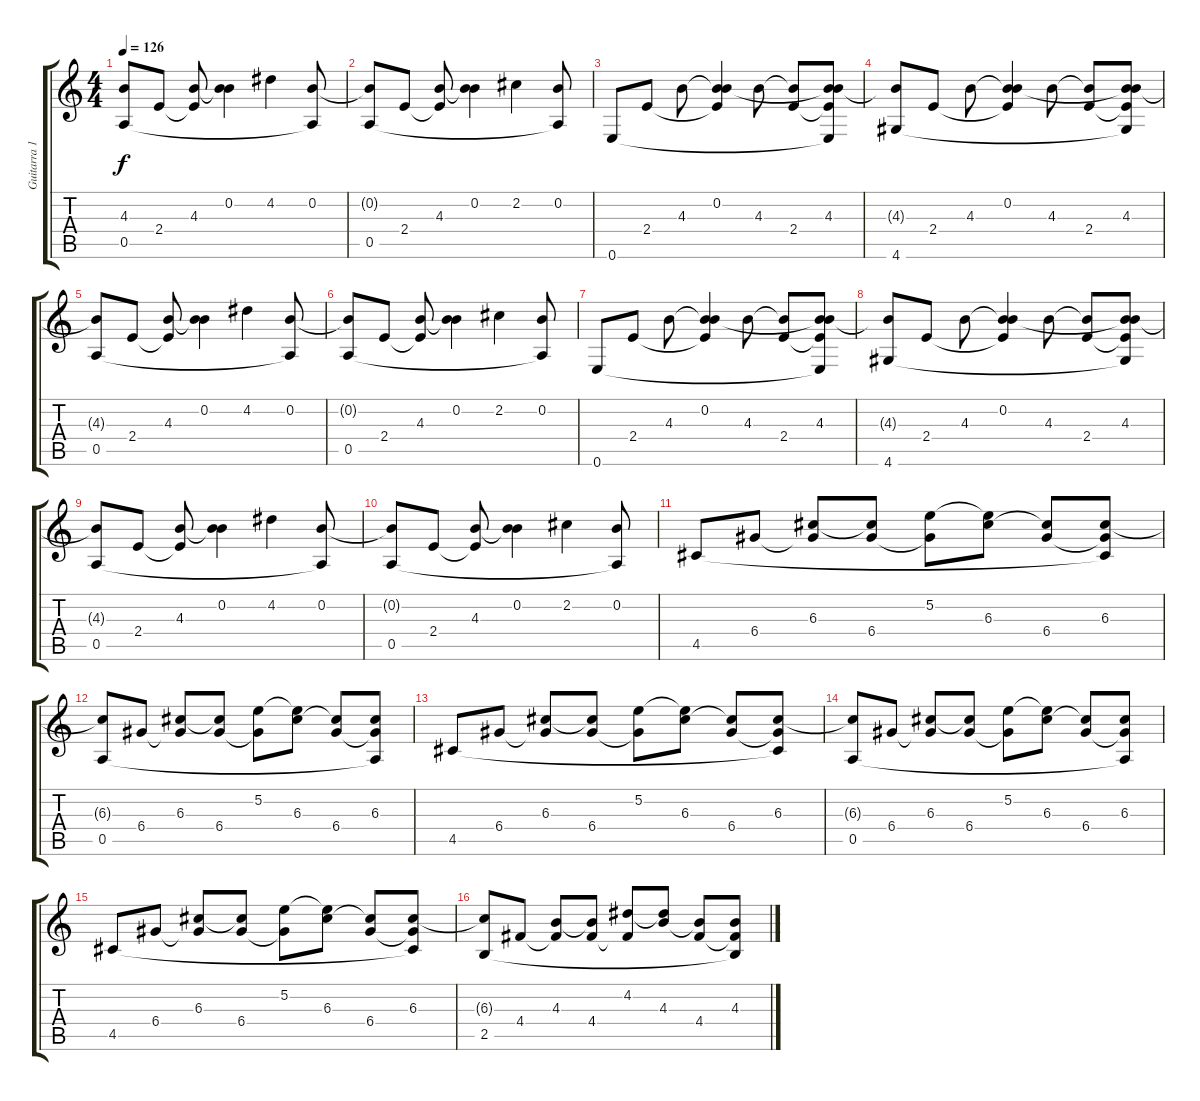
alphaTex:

\track ("Guitarra 1" "Guitarra 1") {instrument acousticguitarsteel}
\staff {score tabs}
\tuning (E4 B3 G3 D3 A2 E2) {hide}
\ts (4 4)
\tempo 126
\clef g2
\ks c
(4.3{t} 0.5).8{dy f} 2.4.8 (4.3 2.4{t}).8 (0.2 4.3{t}).4 4.2.4 (0.2 0.5{t}).8 |
(0.2{t} 0.5).8 2.4.8 (4.3 2.4{t}).8 (0.2 4.3{t}).4 2.2.4 (0.2 0.5{t}).8 |
0.6.8 2.4.8 4.3.8 (0.2 4.3{t} 2.4{t}).4 4.3.8 (4.3{t} 2.4).8 (0.2{t} 4.3 2.4{t} 0.6{t}).8 |
(4.3{t} 4.6).8 2.4.8 4.3.8 (0.2 4.3{t} 2.4{t}).4 4.3.8 (4.3{t} 2.4).8 (0.2{t} 4.3 2.4{t} 4.6{t}).8 |
(4.3{t} 0.5).8 2.4.8 (4.3 2.4{t}).8 (0.2 4.3{t}).4 4.2.4 (0.2 0.5{t}).8 |
(0.2{t} 0.5).8 2.4.8 (4.3 2.4{t}).8 (0.2 4.3{t}).4 2.2.4 (0.2 0.5{t}).8 |
0.6.8 2.4.8 4.3.8 (0.2 4.3{t} 2.4{t}).4 4.3.8 (4.3{t} 2.4).8 (0.2{t} 4.3 2.4{t} 0.6{t}).8 |
(4.3{t} 4.6).8 2.4.8 4.3.8 (0.2 4.3{t} 2.4{t}).4 4.3.8 (4.3{t} 2.4).8 (0.2{t} 4.3 2.4{t} 4.6{t}).8 |
(4.3{t} 0.5).8 2.4.8 (4.3 2.4{t}).8 (0.2 4.3{t}).4 4.2.4 (0.2 0.5{t}).8 |
(0.2{t} 0.5).8 2.4.8 (4.3 2.4{t}).8 (0.2 4.3{t}).4 2.2.4 (0.2 0.5{t}).8 |
4.5.8{volume 11} 6.4.8 (6.3 6.4{t}).8 (6.3{t} 6.4).8 (5.2 6.4{t}).8 (5.2{t} 6.3).8 (6.3{t} 6.4).8 (6.3 6.4{t} 4.5{t}).8 |
(6.3{t} 0.5).8 6.4.8 (6.3 6.4{t}).8 (6.3{t} 6.4).8 (5.2 6.4{t}).8 (5.2{t} 6.3).8 (6.3{t} 6.4).8 (6.3 6.4{t} 0.5{t}).8 |
4.5.8 6.4.8 (6.3 6.4{t}).8 (6.3{t} 6.4).8 (5.2 6.4{t}).8 (5.2{t} 6.3).8 (6.3{t} 6.4).8 (6.3 6.4{t} 4.5{t}).8 |
(6.3{t} 0.5).8 6.4.8 (6.3 6.4{t}).8 (6.3{t} 6.4).8 (5.2 6.4{t}).8 (5.2{t} 6.3).8 (6.3{t} 6.4).8 (6.3 6.4{t} 0.5{t}).8 |
4.5.8 6.4.8 (6.3 6.4{t}).8 (6.3{t} 6.4).8 (5.2 6.4{t}).8 (5.2{t} 6.3).8 (6.3{t} 6.4).8 (6.3 6.4{t} 4.5{t}).8 |
(6.3{t} 2.5).8 4.4.8 (4.3 4.4{t}).8 (4.3{t} 4.4).8 (4.2 4.4{t}).8 (4.2{t} 4.3).8 (4.3{t} 4.4).8 (4.3 4.4{t} 2.5{t}).8
